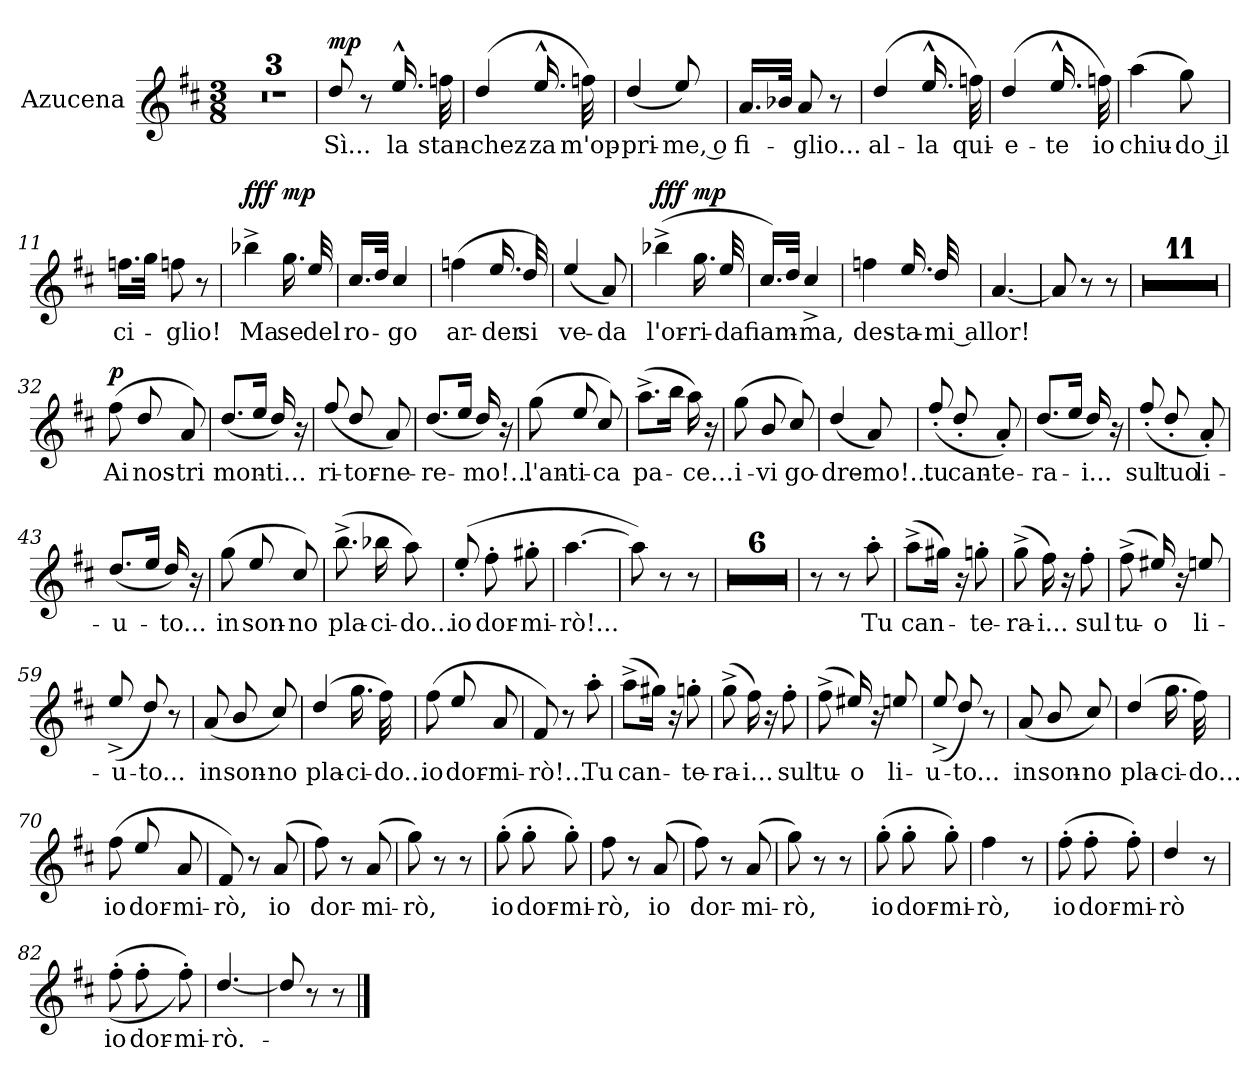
**kern	**text	**dynam
*part1	*part1	*part1
*staff1	*staff1	*staff1
*I"Azucena	*	*
*I'Azu.	*	*
*clefG2	*	*
*ITrd4c7	*	*
*k[f#]	*	*
*M3/8	*	*
=1	=1	=1
4.r	.	.
=2	=2	=2
4.r	.	.
=3	=3	=3
4.r	.	.
=4	=4	=4
!	!LO:LY:b	!LO:DY:a
8g/	Sì...	mp
8r	.	.
!	!LO:LY:b	!
16.a^^/	la	.
!	!LO:LY:b	!
32b-X\	stan-	.
=5	=5	=5
!	!LO:LY:b	!
(>4g/	-chez-	.
!	!LO:LY:b	!
16.a^^/	-za	.
!	!LO:LY:b	!
32b-X\)	m'op-	.
=6	=6	=6
!	!LO:LY:b	!
(<4g/	-pri-	.
!	!LO:LY:b	!
8a/)	me, o	.
=7	=7	=7
!	!LO:LY:b	!
16.d/LL	fi-	.
32e-X/JJk	.	.
!	!LO:LY:b	!
8d/	-glio...	.
8r	.	.
=8	=8	=8
!	!LO:LY:b	!
(>4g/	al-	.
!	!LO:LY:b	!
16.a^^/	-la	.
!	!LO:LY:b	!
32b-X\)	qui-	.
=9	=9	=9
!	!LO:LY:b	!
(>4g/	-e-	.
!	!LO:LY:b	!
16.a^^/	-te	.
!	!LO:LY:b	!
32b-X\)	io	.
=10	=10	=10
!	!LO:LY:b	!
(>4dd\	chiu-	.
!	!LO:LY:b	!
8cc\)	do il	.
=11	=11	=11
!	!LO:LY:b	!
16.b-X\LL	ci-	.
32cc\JJk	.	.
!	!LO:LY:b	!
8b-X\	glio!	.
8r	.	.
=12	=12	=12
!	!LO:LY:b	!LO:DY:a
4ee-X^\	Ma	fff
!	!LO:LY:b	!LO:DY:a
16.cc\	se	mp
!	!LO:LY:b	!
32a/	del	.
=13	=13	=13
!	!LO:LY:b	!
16.f#/LL	ro-	.
32g/JJk	.	.
!	!LO:LY:b	!
4f#/	-go	.
=14	=14	=14
!	!LO:LY:b	!
(>4b-X\	ar-	.
!	!LO:LY:b	!
16.a/	-der	.
!	!LO:LY:b	!
32g/)	si	.
=15	=15	=15
!	!LO:LY:b	!
(<4a/	ve-	.
!	!LO:LY:b	!
8d/)	-da	.
=16	=16	=16
!	!LO:LY:b	!LO:DY:a
(>4ee-X^\	l'or-	fff
!	!LO:LY:b	!LO:DY:a
16.cc\	-ri-	mp
!	!LO:LY:b	!
32a/	-da	.
!!LO:PB:g=z
=17	=17	=17
!	!LO:LY:b	!
16.f#/LL)	fiam-	.
32g/JJk	.	.
!	!LO:LY:b	!
4f#^/	-ma,	.
=18	=18	=18
!	!LO:LY:b	!
4b-X\	des-	.
!	!LO:LY:b	!
16.a/	-ta-	.
!	!LO:LY:b	!
32g/	mi al	.
=19	=19	=19
!	!LO:LY:b	!
[4.d/	-lor!	.
=20	=20	=20
8d/]	.	.
8r	.	.
8r	.	.
=21	=21	=21
4.r	.	.
=22	=22	=22
4.r	.	.
=23	=23	=23
4.r	.	.
=24	=24	=24
4.r	.	.
=25	=25	=25
4.r	.	.
=26	=26	=26
4.r	.	.
=27	=27	=27
4.r	.	.
=28	=28	=28
4.r	.	.
=29	=29	=29
4.r	.	.
=30	=30	=30
4.r	.	.
=31	=31	=31
4.r	.	.
=32	=32	=32
!	!LO:LY:b	!LO:DY:a
(>8b\	Ai	p
!	!LO:LY:b	!
8g/	nos-	.
!	!LO:LY:b	!
8d/)	-tri	.
=33	=33	=33
!	!LO:LY:b	!
(<8.g/L	mon-	.
16a/Jk	.	.
!	!LO:LY:b	!
16g/)	-ti...	.
16r	.	.
=34	=34	=34
!	!LO:LY:b	!
(<8b/	ri-	.
!	!LO:LY:b	!
8g/	-tor-	.
!	!LO:LY:b	!
8d/)	-ne-	.
!!LO:PB:g=z
=35	=35	=35
!	!LO:LY:b	!
(<8.g/L	-re-	.
16a/Jk	.	.
!	!LO:LY:b	!
16g/)	-mo!...	.
16r	.	.
=36	=36	=36
!	!LO:LY:b	!
(>8cc\	l'an-	.
!	!LO:LY:b	!
8a/	-ti-	.
!	!LO:LY:b	!
8f#/)	-ca	.
=37	=37	=37
!	!LO:LY:b	!
(>8.dd^\L	pa-	.
16ee\Jk	.	.
!	!LO:LY:b	!
16dd\)	-ce...	.
16r	.	.
=38	=38	=38
!	!LO:LY:b	!
(>8cc\	i-	.
!	!LO:LY:b	!
8e/	-vi	.
!	!LO:LY:b	!
8f#/)	go-	.
=39	=39	=39
!	!LO:LY:b	!
(<4g/	-dre-	.
!	!LO:LY:b	!
8d/)	-mo!...	.
=40	=40	=40
!	!LO:LY:b	!
(<8b'/	tu	.
!	!LO:LY:b	!
8g'/	can-	.
!	!LO:LY:b	!
8d'/)	-te-	.
=41	=41	=41
!	!LO:LY:b	!
(<8.g/L	-ra-	.
16a/Jk	.	.
!	!LO:LY:b	!
16g/)	-i...	.
16r	.	.
=42	=42	=42
!	!LO:LY:b	!
(<8b'/	sul	.
!	!LO:LY:b	!
8g'/	tuo	.
!	!LO:LY:b	!
8d'/)	li-	.
=43	=43	=43
!	!LO:LY:b	!
(<8.g/L	-u-	.
16a/Jk	.	.
!	!LO:LY:b	!
16g/)	-to...	.
16r	.	.
=44	=44	=44
!	!LO:LY:b	!
(>8cc\	in	.
!	!LO:LY:b	!
8a/	son-	.
!	!LO:LY:b	!
8f#/)	-no	.
=45	=45	=45
!	!LO:LY:b	!
(>8.ee^\	pla-	.
!	!LO:LY:b	!
16ee-X\	-ci-	.
!	!LO:LY:b	!
8dd\)	-do...	.
=46	=46	=46
!	!LO:LY:b	!
(>8a'/	io	.
!	!LO:LY:b	!
8b'\	dor-	.
!	!LO:LY:b	!
8cc#X'\	-mi-	.
=47	=47	=47
!	!LO:LY:b	!
[4.dd\	-rò!...	.
=48	=48	=48
8dd\])	.	.
8r	.	.
8r	.	.
=49	=49	=49
4.r	.	.
=50	=50	=50
4.r	.	.
=51	=51	=51
4.r	.	.
!!LO:PB:g=z
=52	=52	=52
4.r	.	.
=53	=53	=53
4.r	.	.
=54	=54	=54
4.r	.	.
=55	=55	=55
8r	.	.
8r	.	.
!	!LO:LY:b	!
8dd'\	Tu	.
=56	=56	=56
!	!LO:LY:b	!
(>8dd^\L	can-	.
16cc#X\Jk)	.	.
16r	.	.
!	!LO:LY:b	!
8ccn'\	-te-	.
=57	=57	=57
!	!LO:LY:b	!
(>8cc^\	-ra-	.
!	!LO:LY:b	!
16b\)	-i...	.
16r	.	.
!	!LO:LY:b	!
8b'\	sul	.
=58	=58	=58
!	!LO:LY:b	!
(>8b^\	tu-	.
!	!LO:LY:b	!
16a#X/)	-o	.
16r	.	.
!	!LO:LY:b	!
8an/	li-	.
=59	=59	=59
!	!LO:LY:b	!
(<8a^/	-u-	.
!	!LO:LY:b	!
8g/)	-to...	.
8r	.	.
=60	=60	=60
!	!LO:LY:b	!
(<8d/	in	.
!	!LO:LY:b	!
8e/	son-	.
!	!LO:LY:b	!
8f#/)	-no	.
=61	=61	=61
!	!LO:LY:b	!
(>4g/	pla-	.
!	!LO:LY:b	!
16.cc\	-ci-	.
!	!LO:LY:b	!
32b\)	-do...	.
=62	=62	=62
!	!LO:LY:b	!
(>8b\	io	.
!	!LO:LY:b	!
8a/	dor-	.
!	!LO:LY:b	!
8d/	-mi-	.
=63	=63	=63
!	!LO:LY:b	!
8B/)	-rò!...	.
8r	.	.
!	!LO:LY:b	!
8dd'\	Tu	.
=64	=64	=64
!	!LO:LY:b	!
(>8dd^\L	can-	.
16cc#X\Jk)	.	.
16r	.	.
!	!LO:LY:b	!
8ccn'\	-te-	.
=65	=65	=65
!	!LO:LY:b	!
(>8cc^\	-ra-	.
!	!LO:LY:b	!
16b\)	-i...	.
16r	.	.
!	!LO:LY:b	!
8b'\	sul	.
=66	=66	=66
!	!LO:LY:b	!
(>8b^\	tu-	.
!	!LO:LY:b	!
16a#X/)	-o	.
16r	.	.
!	!LO:LY:b	!
8an/	li-	.
=67	=67	=67
!	!LO:LY:b	!
(<8a^/	-u-	.
!	!LO:LY:b	!
8g/)	-to...	.
8r	.	.
=68	=68	=68
!	!LO:LY:b	!
(<8d/	in	.
!	!LO:LY:b	!
8e/	son-	.
!	!LO:LY:b	!
8f#/)	-no	.
!!LO:PB:g=z
=69	=69	=69
!	!LO:LY:b	!
(>4g/	pla-	.
!	!LO:LY:b	!
16.cc\	-ci-	.
!	!LO:LY:b	!
32b\)	-do...	.
=70	=70	=70
!	!LO:LY:b	!
(>8b\	io	.
!	!LO:LY:b	!
8a/	dor-	.
!	!LO:LY:b	!
8d/	-mi-	.
=71	=71	=71
!	!LO:LY:b	!
8B/)	-rò,	.
8r	.	.
!	!LO:LY:b	!
(<8d/	io	.
=72	=72	=72
!	!LO:LY:b	!
8b\)	dor-	.
8r	.	.
!	!LO:LY:b	!
(<8d/	-mi-	.
=73	=73	=73
!	!LO:LY:b	!
8cc\)	-rò,	.
8r	.	.
8r	.	.
=74	=74	=74
!	!LO:LY:b	!
(>8cc'\	io	.
!	!LO:LY:b	!
8cc'\	dor-	.
!	!LO:LY:b	!
8cc'\)	-mi-	.
=75	=75	=75
!	!LO:LY:b	!
8b\	-rò,	.
8r	.	.
!	!LO:LY:b	!
(<8d/	io	.
=76	=76	=76
!	!LO:LY:b	!
8b\)	dor-	.
8r	.	.
!	!LO:LY:b	!
(<8d/	-mi-	.
=77	=77	=77
!	!LO:LY:b	!
8cc\)	-rò,	.
8r	.	.
8r	.	.
=78	=78	=78
!	!LO:LY:b	!
(>8cc'\	io	.
!	!LO:LY:b	!
8cc'\	dor-	.
!	!LO:LY:b	!
8cc'\)	-mi-	.
=79	=79	=79
!	!LO:LY:b	!
4b\	-rò,	.
8r	.	.
=80	=80	=80
!	!LO:LY:b	!
(>8b'\	io	.
!	!LO:LY:b	!
8b'\	dor-	.
!	!LO:LY:b	!
8b'\)	-mi-	.
!!LO:PB:g=z
=81	=81	=81
!	!LO:LY:b	!
4g/	-rò	.
8r	.	.
=82	=82	=82
!	!LO:LY:b	!
(>(>8b'\	io	.
!	!LO:LY:b	!
8b'\	dor-	.
!	!LO:LY:b	!
8b'\))	-mi-	.
=83	=83	=83
!	!LO:LY:b	!
[4.g/	-rò.-	.
=84	=84	=84
8g/]	.	.
8r	.	.
8r	.	.
==	==	==
*-	*-	*-
